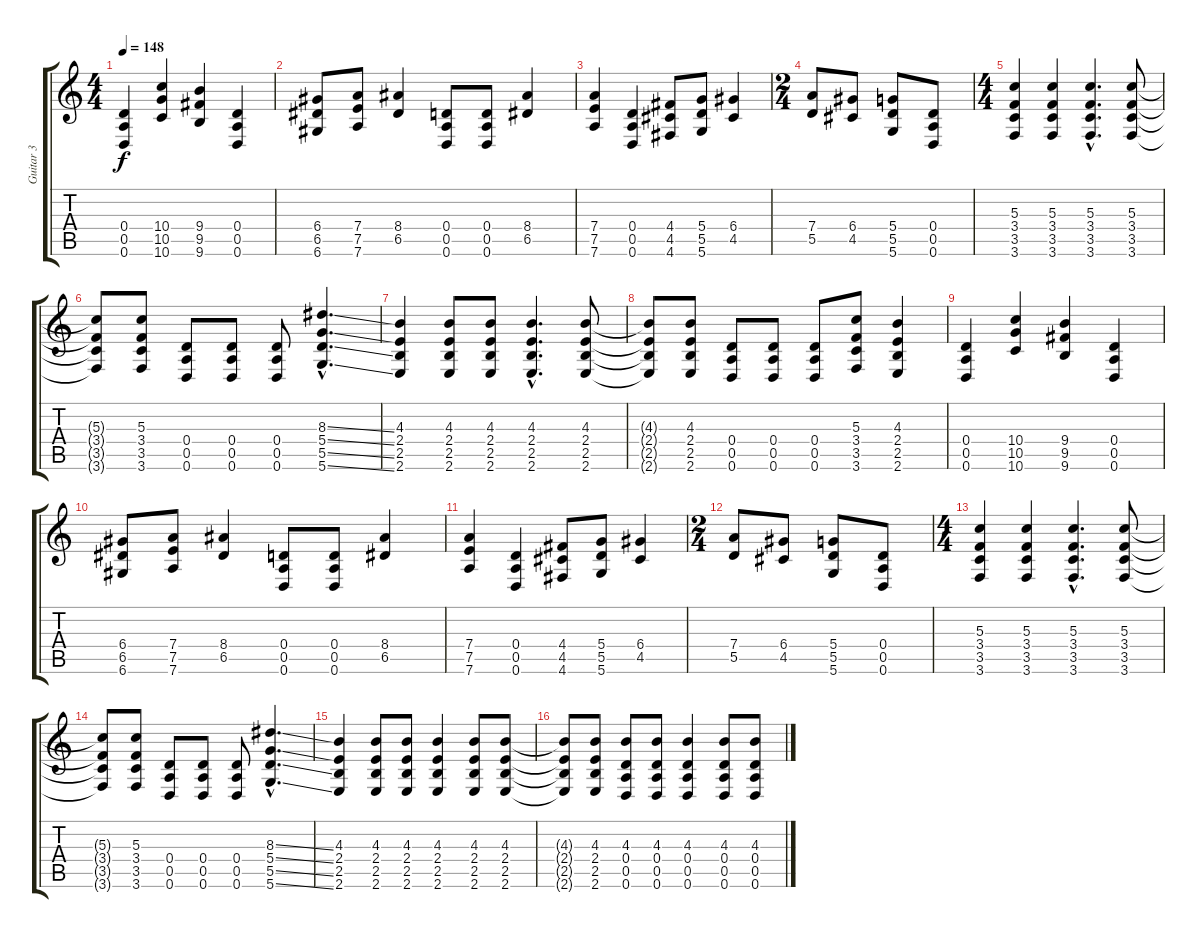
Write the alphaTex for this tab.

\track ("Guitar 3" "Guitar 3") {instrument distortionguitar}
\staff {score tabs}
\tuning (E4 B3 G3 D3 A2 D2) {hide}
\ts (4 4)
\tempo 148
\clef g2
\ks c
(0.4 0.5 0.6).4{dy f} (10.4 10.5 10.6).4 (9.4 9.5 9.6).4 (0.4 0.5 0.6).4 |
(6.4 6.5 6.6).8 (7.4 7.5 7.6).8 (8.4 6.5).4 (0.4 0.5 0.6).8 (0.4 0.5 0.6).8 (8.4 6.5).4 |
(7.4 7.5 7.6).4 (0.4 0.5 0.6).4 (4.4 4.5 4.6).8 (5.4 5.5 5.6).8 (6.4 4.5).4 |
\ts (2 4)
(7.4 5.5).8 (6.4 4.5).8 (5.4 5.5 5.6).8 (0.4 0.5 0.6).8 |
\ts (4 4)
(5.3 3.4 3.5 3.6).4 (5.3 3.4 3.5 3.6).4 (5.3{hac} 3.4{hac} 3.5{hac} 3.6{hac}).4{d} (5.3 3.4 3.5 3.6).8 |
(5.3{t} 3.4{t} 3.5{t} 3.6{t}).8 (5.3 3.4 3.5 3.6).8 (0.4 0.5 0.6).8 (0.4 0.5 0.6).8 (0.4 0.5 0.6).8 (8.3{ss hac} 5.4{ss hac} 5.5{ss hac} 5.6{ss hac}).4{d} |
(4.3 2.4 2.5 2.6).4 (4.3 2.4 2.5 2.6).8 (4.3 2.4 2.5 2.6).8 (4.3{hac} 2.4{hac} 2.5{hac} 2.6{hac}).4{d} (4.3 2.4 2.5 2.6).8 |
(4.3{t} 2.4{t} 2.5{t} 2.6{t}).8 (4.3 2.4 2.5 2.6).8 (0.4 0.5 0.6).8 (0.4 0.5 0.6).8 (0.4 0.5 0.6).8 (5.3 3.4 3.5 3.6).8 (4.3 2.4 2.5 2.6).4 |
(0.4 0.5 0.6).4 (10.4 10.5 10.6).4 (9.4 9.5 9.6).4 (0.4 0.5 0.6).4 |
(6.4 6.5 6.6).8 (7.4 7.5 7.6).8 (8.4 6.5).4 (0.4 0.5 0.6).8 (0.4 0.5 0.6).8 (8.4 6.5).4 |
(7.4 7.5 7.6).4 (0.4 0.5 0.6).4 (4.4 4.5 4.6).8 (5.4 5.5 5.6).8 (6.4 4.5).4 |
\ts (2 4)
(7.4 5.5).8 (6.4 4.5).8 (5.4 5.5 5.6).8 (0.4 0.5 0.6).8 |
\ts (4 4)
(5.3 3.4 3.5 3.6).4 (5.3 3.4 3.5 3.6).4 (5.3{hac} 3.4{hac} 3.5{hac} 3.6{hac}).4{d} (5.3 3.4 3.5 3.6).8 |
(5.3{t} 3.4{t} 3.5{t} 3.6{t}).8 (5.3 3.4 3.5 3.6).8 (0.4 0.5 0.6).8 (0.4 0.5 0.6).8 (0.4 0.5 0.6).8 (8.3{ss hac} 5.4{ss hac} 5.5{ss hac} 5.6{ss hac}).4{d} |
(4.3 2.4 2.5 2.6).4 (4.3 2.4 2.5 2.6).8 (4.3 2.4 2.5 2.6).8 (4.3 2.4 2.5 2.6).4 (4.3 2.4 2.5 2.6).8 (4.3 2.4 2.5 2.6).8 |
(4.3{t} 2.4{t} 2.5{t} 2.6{t}).8 (4.3 2.4 2.5 2.6).8 (4.3 0.4 0.5 0.6).8 (4.3 0.4 0.5 0.6).8 (4.3 0.4 0.5 0.6).4 (4.3 0.4 0.5 0.6).8 (4.3 0.4 0.5 0.6).8
